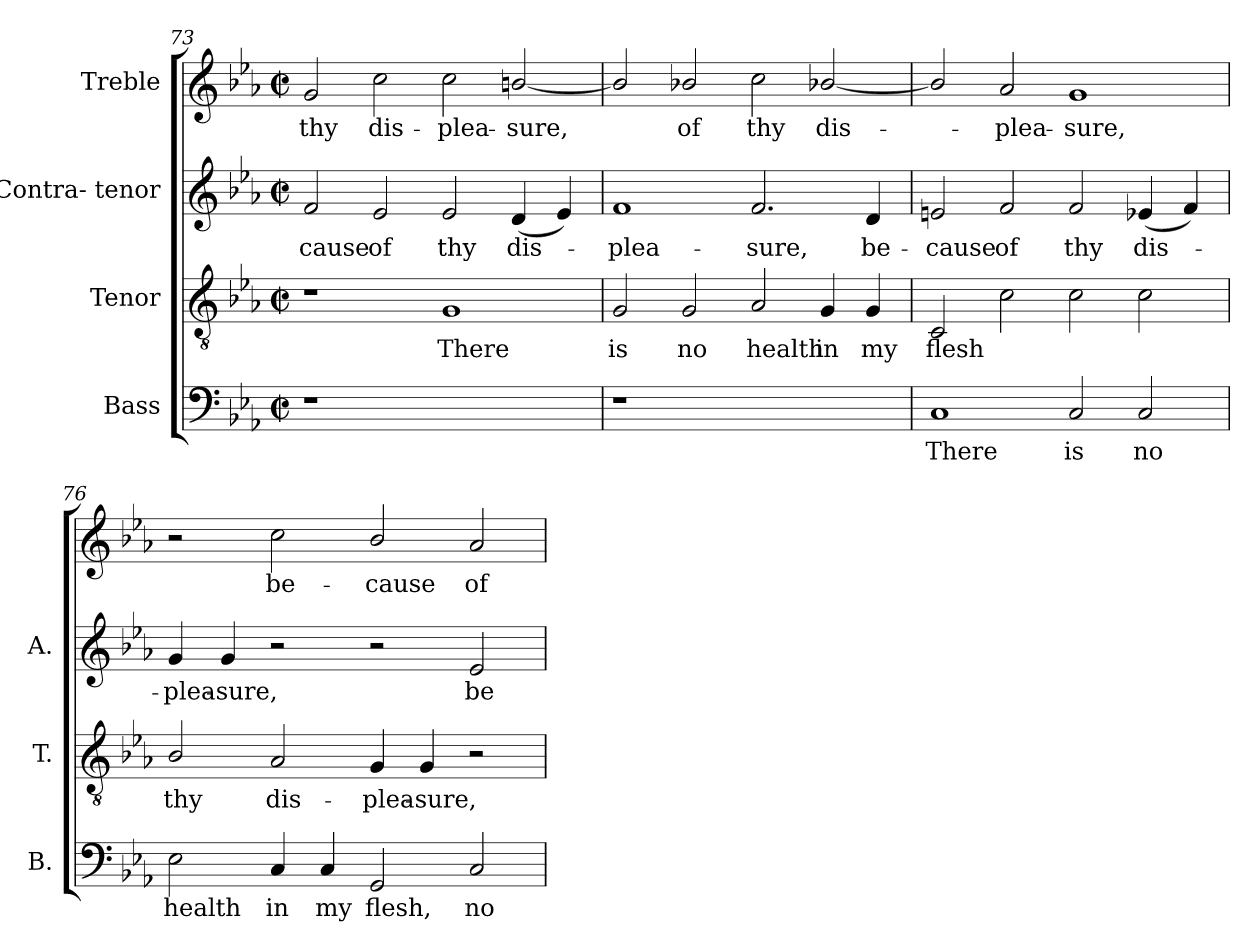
**kern	**text	**kern	**text	**kern	**text	**kern	**text
*part4	*part4	*part3	*part3	*part2	*part2	*part1	*part1
*staff4	*staff4	*staff3	*staff3	*staff2	*staff2	*staff1	*staff1
*I"Bass	*	*I"Tenor	*	*I"Contra- tenor	*	*I"Treble	*
*I'B.	*	*I'T.	*	*I'A.	*	*	*
*clefF4	*	*clefGv2	*	*clefG2	*	*clefG2	*
*	*	*ITrd7c12	*	*	*	*	*
*k[b-e-a-]	*	*k[b-e-a-]	*	*k[b-e-a-]	*	*k[b-e-a-]	*
*c:	*	*c:	*	*c:	*	*c:	*
*M2/2	*	*M2/2	*	*M2/2	*	*M2/2	*
*met(c|)	*	*met(c|)	*	*met(c|)	*	*met(c|)	*
=73	=73	=73	=73	=73	=73	=73	=73
!LO:N:vis=1	!	!	!	!	!	!	!
!	!	!	!	!	!LO:LY:b:color=#000000	!	!
!	!	!	!	!	!	!	!LO:LY:b:color=#000000
1r	.	1r	.	2fi/	-cause	2gi/	thy
!	!	!	!	!	!LO:LY:b:color=#000000	!	!
!	!	!	!	!	!	!	!LO:LY:b:color=#000000
.	.	.	.	2e-i/	of	2cci\	dis-
!	!	!	!LO:LY:b:color=#000000	!	!	!	!
!	!	!	!	!	!LO:LY:b:color=#000000	!	!
!	!	!	!	!	!	!	!LO:LY:b:color=#000000
1ryy	.	1GGi	There	2e-i/	thy	2cci\	-plea-
!	!	!	!	!	!LO:LY:b:color=#000000	!	!
!	!	!	!	!	!	!	!LO:LY:b:color=#000000
.	.	.	.	(4di/	dis-	[2bni/	-sure,
.	.	.	.	4e-i/)	.	.	.
=74	=74	=74	=74	=74	=74	=74	=74
!LO:N:vis=1	!	!	!	!	!	!	!
!	!	!	!LO:LY:b:color=#000000	!	!	!	!
!	!	!	!	!	!LO:LY:b:color=#000000	!	!
1r	.	2GGi/	is	1fi	-plea-	2bi/]	.
!	!	!	!LO:LY:b:color=#000000	!	!	!	!
!	!	!	!	!	!	!	!LO:LY:b:color=#000000
.	.	2GGi/	no	.	.	2b-i/	of
!	!	!	!LO:LY:b:color=#000000	!	!	!	!
!	!	!	!	!	!LO:LY:b:color=#000000	!	!
!	!	!	!	!	!	!	!LO:LY:b:color=#000000
1ryy	.	2AA-i/	health	2.fi/	-sure,	2cci\	thy
!	!	!	!LO:LY:b:color=#000000	!	!	!	!
!	!	!	!	!	!	!	!LO:LY:b:color=#000000
.	.	4GGi/	in	.	.	[2b-Xi/	dis-
!	!	!	!LO:LY:b:color=#000000	!	!	!	!
!	!	!	!	!	!LO:LY:b:color=#000000	!	!
.	.	4GGi/	my	4di/	be-	.	.
=75	=75	=75	=75	=75	=75	=75	=75
!	!LO:LY:b:color=#000000	!	!	!	!	!	!
!	!	!	!LO:LY:b:color=#000000	!	!	!	!
!	!	!	!	!	!LO:LY:b:color=#000000	!	!
1Ci	There	2CCi/	flesh	2eni/	-cause	2b-i/]	.
!	!	!	!	!	!LO:LY:b:color=#000000	!	!
!	!	!	!	!	!	!	!LO:LY:b:color=#000000
.	.	2Ci\	.	2fi/	of	2a-i/	-plea-
!	!LO:LY:b:color=#000000	!	!	!	!	!	!
!	!	!	!	!	!LO:LY:b:color=#000000	!	!
!	!	!	!	!	!	!	!LO:LY:b:color=#000000
2Ci/	is	2Ci\	.	2fi/	thy	1gi	-sure,
!	!LO:LY:b:color=#000000	!	!	!	!	!	!
!	!	!	!	!	!LO:LY:b:color=#000000	!	!
2Ci/	no	2Ci\	.	(4e-Xi/	dis-	.	.
.	.	.	.	4fi/)	.	.	.
!!LO:PB:g=z
=76	=76	=76	=76	=76	=76	=76	=76
!	!LO:LY:b:color=#000000	!	!	!	!	!	!
!	!	!	!LO:LY:b:color=#000000	!	!	!	!
!	!	!	!	!	!LO:LY:b:color=#000000	!	!
2E-i\	health	2BB-i/	thy	4gi/	-plea-	2r	.
!	!	!	!	!	!LO:LY:b:color=#000000	!	!
.	.	.	.	4gi/	-sure,	.	.
!	!LO:LY:b:color=#000000	!	!	!	!	!	!
!	!	!	!LO:LY:b:color=#000000	!	!	!	!
!	!	!	!	!	!	!	!LO:LY:b:color=#000000
4Ci/	in	2AA-i/	dis-	2r	.	2cci\	be-
!	!LO:LY:b:color=#000000	!	!	!	!	!	!
4Ci/	my	.	.	.	.	.	.
!	!LO:LY:b:color=#000000	!	!	!	!	!	!
!	!	!	!LO:LY:b:color=#000000	!	!	!	!
!	!	!	!	!	!	!	!LO:LY:b:color=#000000
2GGi/	flesh,	4GGi/	-plea-	2r	.	2b-i/	-cause
!	!	!	!LO:LY:b:color=#000000	!	!	!	!
.	.	4GGi/	-sure,	.	.	.	.
!	!LO:LY:b:color=#000000	!	!	!	!	!	!
!	!	!	!	!	!LO:LY:b:color=#000000	!	!
!	!	!	!	!	!	!	!LO:LY:b:color=#000000
2Ci/	no	2r	.	2e-i/	be-	2a-i/	of
=	=	=	=	=	=	=	=
*-	*-	*-	*-	*-	*-	*-	*-
